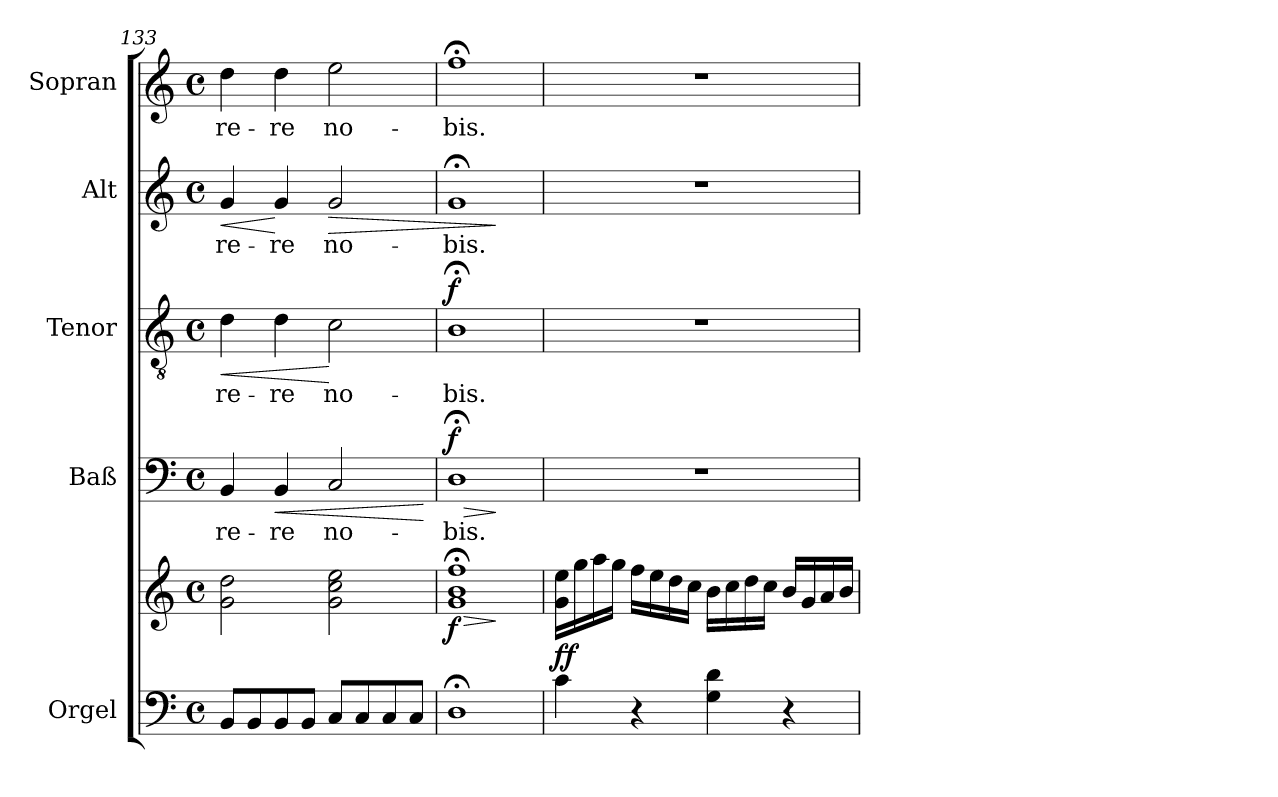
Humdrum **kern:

**kern	**kern	**dynam	**kern	**text	**dynam	**kern	**text	**dynam	**kern	**text	**dynam	**kern	**text
*part5	*part5	*part5	*part4	*part4	*part4	*part3	*part3	*part3	*part2	*part2	*part2	*part1	*part1
*staff6	*staff5	*staff5/6	*staff4	*staff4	*staff4	*staff3	*staff3	*staff3	*staff2	*staff2	*staff2	*staff1	*staff1
*I"Orgel	*	*	*I"Baß	*	*	*I"Tenor	*	*	*I"Alt	*	*	*I"Sopran	*
*clefF4	*clefG2	*	*clefF4	*	*	*clefGv2	*	*	*clefG2	*	*	*clefG2	*
*k[]	*k[]	*	*k[]	*	*	*k[]	*	*	*k[]	*	*	*k[]	*
*C:	*C:	*	*C:	*	*	*C:	*	*	*C:	*	*	*C:	*
*M4/4	*M4/4	*	*M4/4	*	*	*M4/4	*	*	*M4/4	*	*	*M4/4	*
*met(c)	*met(c)	*	*met(c)	*	*	*met(c)	*	*	*met(c)	*	*	*met(c)	*
=133	=133	=133	=133	=133	=133	=133	=133	=133	=133	=133	=133	=133	=133
!	!	!	!	!LO:LY:b	!	!	!LO:LY:b	!LO:HP:b	!	!LO:LY:b	!LO:HP:b	!	!LO:LY:b
8BB/L	2g\ 2dd\	.	4BB/	-re-	.	4d\	-re-	<	4g/	-re-	<	4dd\	-re-
8BB/	.	.	.	.	.	.	.	.	.	.	.	.	.
!	!	!	!	!LO:LY:b	!LO:HP:b	!	!LO:LY:b	!	!	!LO:LY:b	!	!	!LO:LY:b
8BB/	.	.	4BB/	-re	<	4d\	-re	.	4g/	-re	[	4dd\	-re
8BB/J	.	.	.	.	.	.	.	.	.	.	.	.	.
!	!	!	!	!LO:LY:b	!	!	!LO:LY:b	!	!	!LO:LY:b	!LO:HP:b	!	!LO:LY:b
8C/L	2g\ 2cc\ 2ee\	.	2C/	no-	.	2c\	no-	[	2g/	no-	>	2ee\	no-
8C/	.	.	.	.	.	.	.	.	.	.	.	.	.
8C/	.	.	.	.	.	.	.	.	.	.	.	.	.
8C/J	.	.	.	.	.	.	.	.	.	.	.	.	.
.	.	.	.	.	[	.	.	.	.	.	.	.	.
=134	=134	=134	=134	=134	=134	=134	=134	=134	=134	=134	=134	=134	=134
!	!	!LO:HP:b	!	!LO:LY:b	!LO:HP:b	!	!LO:LY:b	!	!	!LO:LY:b	!	!	!LO:LY:b
!	!	!LO:DY:n=1:b	!	!	!LO:DY:n=1:a	!	!	!LO:DY:a	!	!	!	!	!
1D;<	1g;< 1b;< 1ff;<	> f	1D;<	-bis.	> f	1B;<	-bis.	f	1g;<	-bis.	.	1ff;<	-bis.
.	.	]	.	.	]	.	.	.	.	.	]	.	.
!!LO:LB:g=z
=135	=135	=135	=135	=135	=135	=135	=135	=135	=135	=135	=135	=135	=135
!	!	!LO:DY:b	!	!	!	!	!	!	!	!	!	!	!
4c\	16g\ 16ee\LL	ff	1r	.	.	1r	.	.	1r	.	.	1r	.
.	16gg\	.	.	.	.	.	.	.	.	.	.	.	.
.	16aa\	.	.	.	.	.	.	.	.	.	.	.	.
.	16gg\JJ	.	.	.	.	.	.	.	.	.	.	.	.
4r	16ff\LL	.	.	.	.	.	.	.	.	.	.	.	.
.	16ee\	.	.	.	.	.	.	.	.	.	.	.	.
.	16dd\	.	.	.	.	.	.	.	.	.	.	.	.
.	16cc\JJ	.	.	.	.	.	.	.	.	.	.	.	.
4G\ 4d\	16b\LL	.	.	.	.	.	.	.	.	.	.	.	.
.	16cc\	.	.	.	.	.	.	.	.	.	.	.	.
.	16dd\	.	.	.	.	.	.	.	.	.	.	.	.
.	16cc\JJ	.	.	.	.	.	.	.	.	.	.	.	.
4r	16b/LL	.	.	.	.	.	.	.	.	.	.	.	.
.	16g/	.	.	.	.	.	.	.	.	.	.	.	.
.	16a/	.	.	.	.	.	.	.	.	.	.	.	.
.	16b/JJ	.	.	.	.	.	.	.	.	.	.	.	.
=	=	=	=	=	=	=	=	=	=	=	=	=	=
*-	*-	*-	*-	*-	*-	*-	*-	*-	*-	*-	*-	*-	*-
